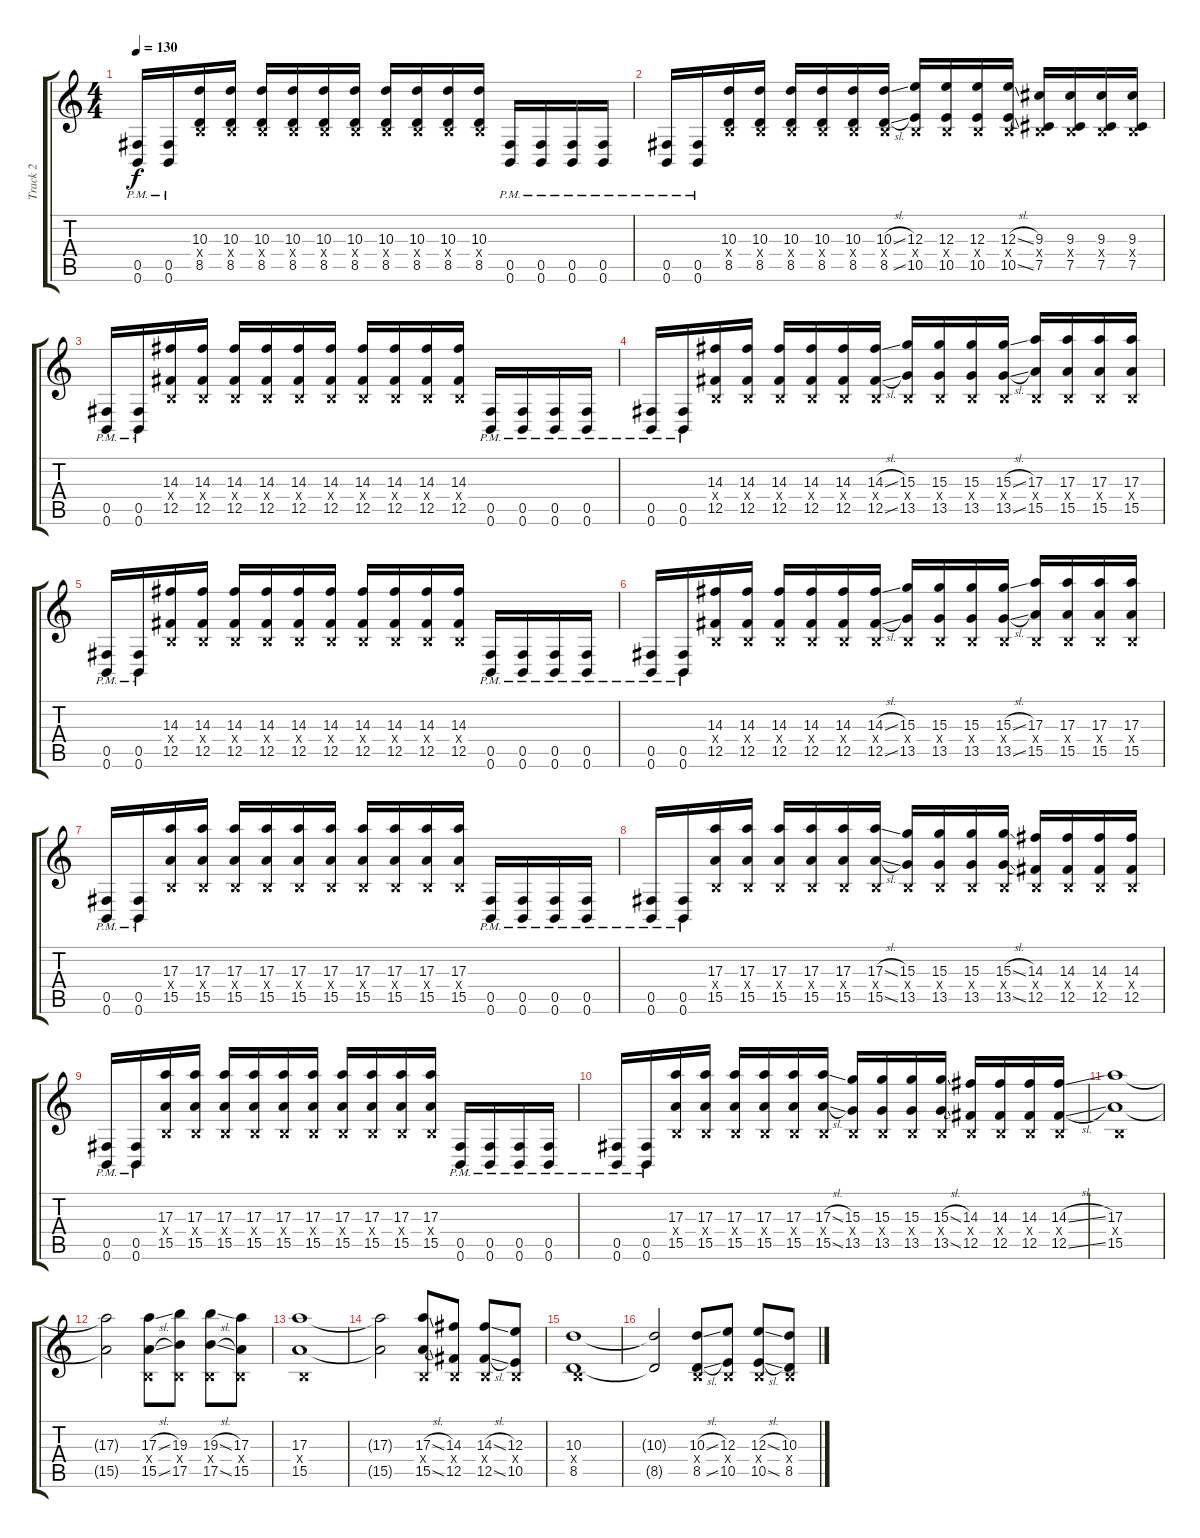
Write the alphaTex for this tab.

\track ("Track 2" "Track 2") {instrument overdrivenguitar}
\staff {score tabs}
\tuning (Db4 Ab3 E3 B2 Gb2 B1) {hide}
\ts (4 4)
\tempo 130
\clef g2
\ks c
(0.5{pm} 0.6{pm}).16{dy f} (0.5{pm} 0.6{pm}).16 (10.3 0.4{x} 8.5).16 (10.3 0.4{x} 8.5).16 (10.3 0.4{x} 8.5).16 (10.3 0.4{x} 8.5).16 (10.3 0.4{x} 8.5).16 (10.3 0.4{x} 8.5).16 (10.3 0.4{x} 8.5).16 (10.3 0.4{x} 8.5).16 (10.3 0.4{x} 8.5).16 (10.3 0.4{x} 8.5).16 (0.5{pm} 0.6{pm}).16 (0.5{pm} 0.6{pm}).16 (0.5{pm} 0.6{pm}).16 (0.5{pm} 0.6{pm}).16 |
(0.5{pm} 0.6{pm}).16 (0.5{pm} 0.6{pm}).16 (10.3 0.4{x} 8.5).16 (10.3 0.4{x} 8.5).16 (10.3 0.4{x} 8.5).16 (10.3 0.4{x} 8.5).16 (10.3 0.4{x} 8.5).16 (10.3{sl} 0.4{x} 8.5{sl}).16 (12.3 0.4{x} 10.5).16 (12.3 0.4{x} 10.5).16 (12.3 0.4{x} 10.5).16 (12.3{sl} 0.4{x} 10.5{sl}).16 (9.3 0.4{x} 7.5).16 (9.3 0.4{x} 7.5).16 (9.3 0.4{x} 7.5).16 (9.3 0.4{x} 7.5).16 |
(0.5{pm} 0.6{pm}).16 (0.5{pm} 0.6{pm}).16 (14.3 0.4{x} 12.5).16 (14.3 0.4{x} 12.5).16 (14.3 0.4{x} 12.5).16 (14.3 0.4{x} 12.5).16 (14.3 0.4{x} 12.5).16 (14.3 0.4{x} 12.5).16 (14.3 0.4{x} 12.5).16 (14.3 0.4{x} 12.5).16 (14.3 0.4{x} 12.5).16 (14.3 0.4{x} 12.5).16 (0.5{pm} 0.6{pm}).16 (0.5{pm} 0.6{pm}).16 (0.5{pm} 0.6{pm}).16 (0.5{pm} 0.6{pm}).16 |
(0.5{pm} 0.6{pm}).16 (0.5{pm} 0.6{pm}).16 (14.3 0.4{x} 12.5).16 (14.3 0.4{x} 12.5).16 (14.3 0.4{x} 12.5).16 (14.3 0.4{x} 12.5).16 (14.3 0.4{x} 12.5).16 (14.3{sl} 0.4{x} 12.5{sl}).16 (15.3 0.4{x} 13.5).16 (15.3 0.4{x} 13.5).16 (15.3 0.4{x} 13.5).16 (15.3{sl} 0.4{x} 13.5{sl}).16 (17.3 0.4{x} 15.5).16 (17.3 0.4{x} 15.5).16 (17.3 0.4{x} 15.5).16 (17.3 0.4{x} 15.5).16 |
(0.5{pm} 0.6{pm}).16 (0.5{pm} 0.6{pm}).16 (14.3 0.4{x} 12.5).16 (14.3 0.4{x} 12.5).16 (14.3 0.4{x} 12.5).16 (14.3 0.4{x} 12.5).16 (14.3 0.4{x} 12.5).16 (14.3 0.4{x} 12.5).16 (14.3 0.4{x} 12.5).16 (14.3 0.4{x} 12.5).16 (14.3 0.4{x} 12.5).16 (14.3 0.4{x} 12.5).16 (0.5{pm} 0.6{pm}).16 (0.5{pm} 0.6{pm}).16 (0.5{pm} 0.6{pm}).16 (0.5{pm} 0.6{pm}).16 |
(0.5{pm} 0.6{pm}).16 (0.5{pm} 0.6{pm}).16 (14.3 0.4{x} 12.5).16 (14.3 0.4{x} 12.5).16 (14.3 0.4{x} 12.5).16 (14.3 0.4{x} 12.5).16 (14.3 0.4{x} 12.5).16 (14.3{sl} 0.4{x} 12.5{sl}).16 (15.3 0.4{x} 13.5).16 (15.3 0.4{x} 13.5).16 (15.3 0.4{x} 13.5).16 (15.3{sl} 0.4{x} 13.5{sl}).16 (17.3 0.4{x} 15.5).16 (17.3 0.4{x} 15.5).16 (17.3 0.4{x} 15.5).16 (17.3 0.4{x} 15.5).16 |
(0.5{pm} 0.6{pm}).16 (0.5{pm} 0.6{pm}).16 (17.3 0.4{x} 15.5).16 (17.3 0.4{x} 15.5).16 (17.3 0.4{x} 15.5).16 (17.3 0.4{x} 15.5).16 (17.3 0.4{x} 15.5).16 (17.3 0.4{x} 15.5).16 (17.3 0.4{x} 15.5).16 (17.3 0.4{x} 15.5).16 (17.3 0.4{x} 15.5).16 (17.3 0.4{x} 15.5).16 (0.5{pm} 0.6{pm}).16 (0.5{pm} 0.6{pm}).16 (0.5{pm} 0.6{pm}).16 (0.5{pm} 0.6{pm}).16 |
(0.5{pm} 0.6{pm}).16 (0.5{pm} 0.6{pm}).16 (17.3 0.4{x} 15.5).16 (17.3 0.4{x} 15.5).16 (17.3 0.4{x} 15.5).16 (17.3 0.4{x} 15.5).16 (17.3 0.4{x} 15.5).16 (17.3{sl} 0.4{x} 15.5{sl}).16 (15.3 0.4{x} 13.5).16 (15.3 0.4{x} 13.5).16 (15.3 0.4{x} 13.5).16 (15.3{sl} 0.4{x} 13.5{sl}).16 (14.3 0.4{x} 12.5).16 (14.3 0.4{x} 12.5).16 (14.3 0.4{x} 12.5).16 (14.3 0.4{x} 12.5).16 |
(0.5{pm} 0.6{pm}).16 (0.5{pm} 0.6{pm}).16 (17.3 0.4{x} 15.5).16 (17.3 0.4{x} 15.5).16 (17.3 0.4{x} 15.5).16 (17.3 0.4{x} 15.5).16 (17.3 0.4{x} 15.5).16 (17.3 0.4{x} 15.5).16 (17.3 0.4{x} 15.5).16 (17.3 0.4{x} 15.5).16 (17.3 0.4{x} 15.5).16 (17.3 0.4{x} 15.5).16 (0.5{pm} 0.6{pm}).16 (0.5{pm} 0.6{pm}).16 (0.5{pm} 0.6{pm}).16 (0.5{pm} 0.6{pm}).16 |
(0.5{pm} 0.6{pm}).16 (0.5{pm} 0.6{pm}).16 (17.3 0.4{x} 15.5).16 (17.3 0.4{x} 15.5).16 (17.3 0.4{x} 15.5).16 (17.3 0.4{x} 15.5).16 (17.3 0.4{x} 15.5).16 (17.3{sl} 0.4{x} 15.5{sl}).16 (15.3 0.4{x} 13.5).16 (15.3 0.4{x} 13.5).16 (15.3 0.4{x} 13.5).16 (15.3{sl} 0.4{x} 13.5{sl}).16 (14.3 0.4{x} 12.5).16 (14.3 0.4{x} 12.5).16 (14.3 0.4{x} 12.5).16 (14.3{sl} 0.4{x} 12.5{sl}).16 |
(17.3 0.4{x} 15.5).1 |
(17.3{t} 15.5{t}).2 (17.3{sl} 0.4{x} 15.5{sl}).8 (19.3 0.4{x} 17.5).8 (19.3{sl} 0.4{x} 17.5{sl}).8 (17.3 0.4{x} 15.5).8 |
(17.3 0.4{x} 15.5).1 |
(17.3{t} 15.5{t}).2 (17.3{sl} 0.4{x} 15.5{sl}).8 (14.3 0.4{x} 12.5).8 (14.3{sl} 0.4{x} 12.5{sl}).8 (12.3 0.4{x} 10.5).8 |
(10.3 0.4{x} 8.5).1 |
(10.3{t} 8.5{t}).2 (10.3{sl} 0.4{x} 8.5{sl}).8 (12.3 0.4{x} 10.5).8 (12.3{sl} 0.4{x} 10.5{sl}).8 (10.3 0.4{x} 8.5).8
